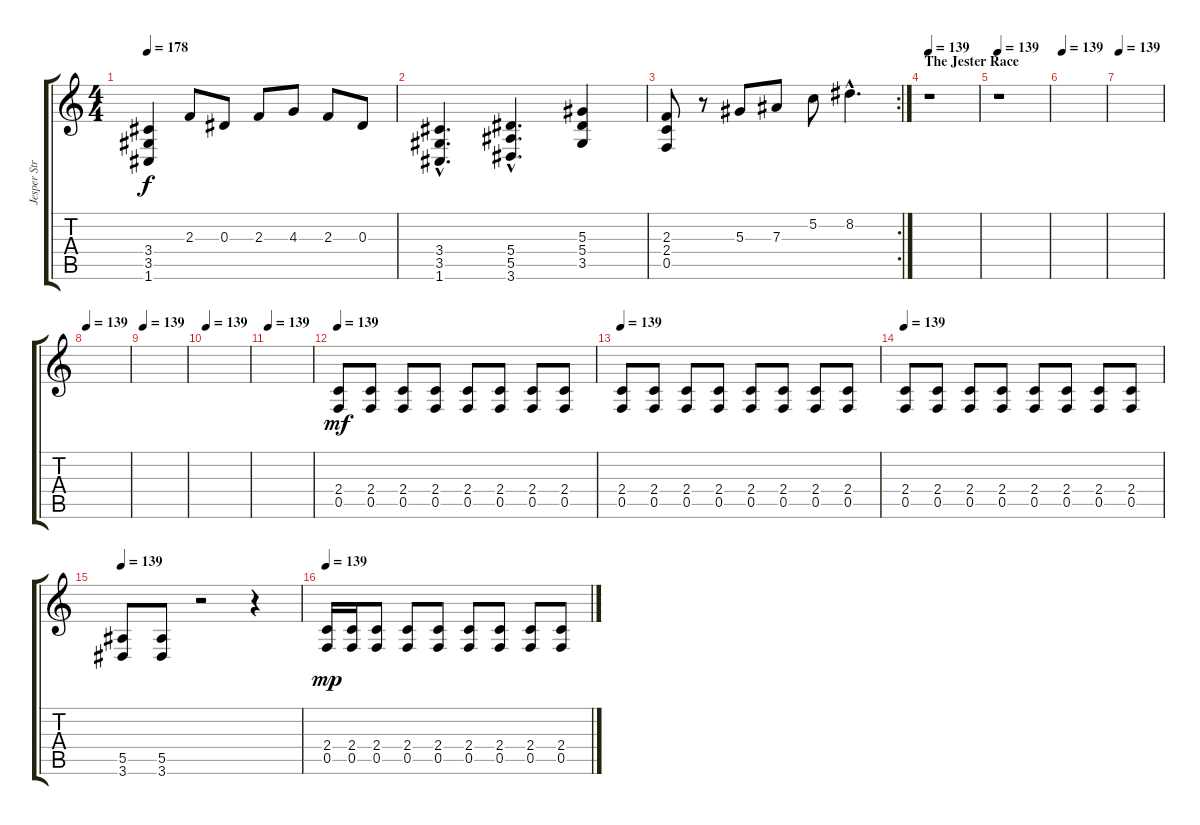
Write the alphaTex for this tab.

\track ("Jesper Stromblad" "Jesper Str") {instrument overdrivenguitar}
\staff {score tabs}
\tuning (C4 G3 Eb3 Bb2 F2 C2) {hide}
\ts (4 4)
\tempo 178
\clef g2
\ks c
(3.4 3.5 1.6).4{dy f} 2.3.8 0.3.8 2.3.8 4.3.8 2.3.8 0.3.8 |
(3.4{hac} 3.5{hac} 1.6{hac}).4{d} (5.4{hac} 5.5{hac} 3.6{hac}).4{d} (5.3 5.4 3.5).4 |
\rc 2
(2.3 2.4 0.5).8 r.8 5.3.8 7.3.8 5.2.8 8.2{hac}.4{d} |
\section ("" "The Jester Race")
\tempo 139
r.1 |
\tempo 139
r.1 |
\tempo 139
|
\tempo 139
|
\tempo 139
|
\tempo 139
|
\tempo 139
|
\tempo 139
|
\tempo 139
(2.4 0.5).8{dy mf} (2.4 0.5).8 (2.4 0.5).8 (2.4 0.5).8 (2.4 0.5).8 (2.4 0.5).8 (2.4 0.5).8 (2.4 0.5).8 |
\tempo 139
(2.4 0.5).8 (2.4 0.5).8 (2.4 0.5).8 (2.4 0.5).8 (2.4 0.5).8 (2.4 0.5).8 (2.4 0.5).8 (2.4 0.5).8 |
\tempo 139
(2.4 0.5).8 (2.4 0.5).8 (2.4 0.5).8 (2.4 0.5).8 (2.4 0.5).8 (2.4 0.5).8 (2.4 0.5).8 (2.4 0.5).8 |
\tempo 139
(5.5 3.6).8 (5.5 3.6).8 r.2 r.4 |
\tempo 139
(2.4 0.5).16{dy mp} (2.4 0.5).16 (2.4 0.5).8 (2.4 0.5).8 (2.4 0.5).8 (2.4 0.5).8 (2.4 0.5).8 (2.4 0.5).8 (2.4 0.5).8
